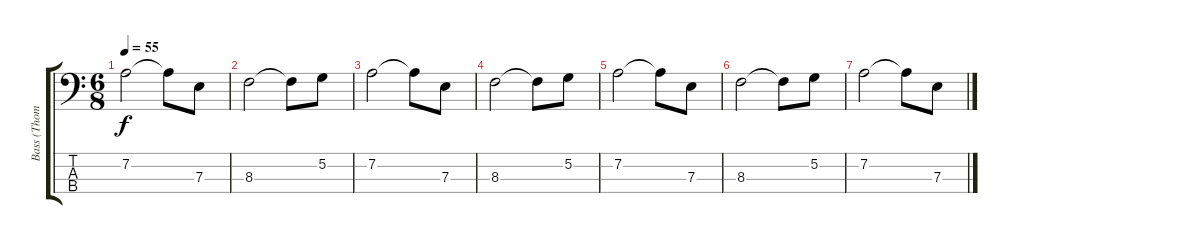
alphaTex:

\track ("Bass (Thompson)" "Bass (Thom") {instrument electricbassfinger}
\staff {score tabs}
\tuning (G2 D2 A1 E1) {hide}
\ts (6 8)
\tempo 55
\clef f4
\ks c
7.2.2{dy f} 7.2{t}.8 7.3.8 |
8.3.2 8.3{t}.8 5.2.8 |
7.2.2 7.2{t}.8 7.3.8 |
8.3.2 8.3{t}.8 5.2.8 |
7.2.2 7.2{t}.8 7.3.8 |
8.3.2 8.3{t}.8 5.2.8 |
7.2.2 7.2{t}.8 7.3.8
